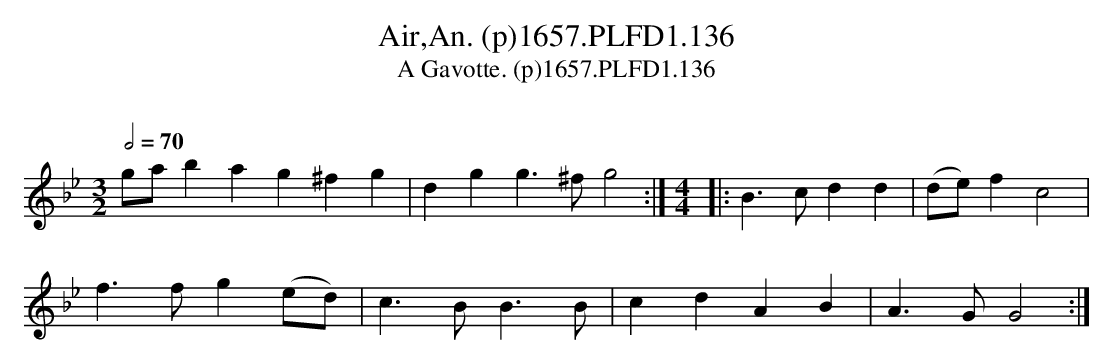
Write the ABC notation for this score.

X:1
T:Air,An. (p)1657.PLFD1.136
T:Gavotte. (p)1657.PLFD1.136, A
M:3/2
L:1/4
Q:1/2=70
O:
K:Gm
g/a/bag ^fg|dg g>^fg2:|[M:4/4]|:B>cdd|(d/e/)fc2|
f>f g(e/d/)|c>BB>B|cdAB|A>GG2:|
